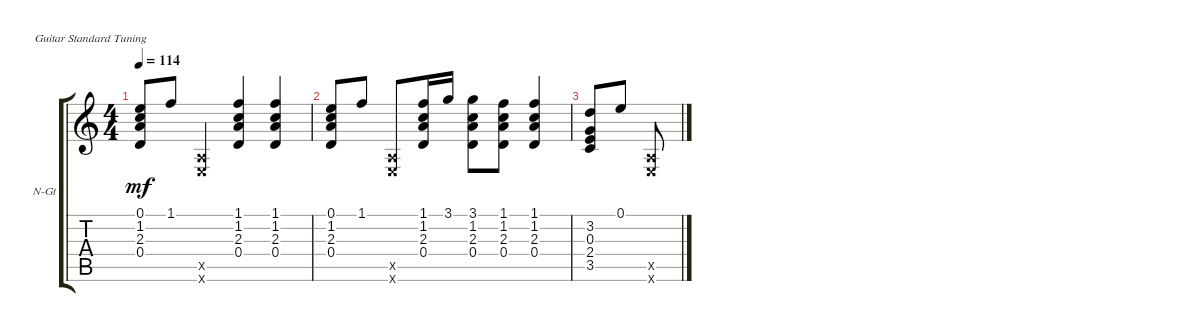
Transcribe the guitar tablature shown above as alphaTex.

\defaultSystemsLayout 4
\bracketExtendMode groupsimilarinstruments
\firstSystemTrackNameOrientation horizontal
\otherSystemsTrackNameOrientation horizontal
\track ("Nylon Guitar" "N-Gt") {instrument acousticguitarnylon}
\staff {score tabs}
\tuning (E4 B3 G3 D3 A2 E2)
\ts (4 4)
\tempo 114
\clef g2
\ks c
(0.1 1.2 2.3 0.4).8{dy mf instrument acousticguitarnylon} 1.1.8 (0.5{x} 0.6{x}).4 (1.1 1.2 2.3 0.4).4 (1.1 1.2 2.3 0.4).4 |
(0.1 1.2 2.3 0.4).8 1.1.8 (0.6{x} 0.5{x}).8 (1.1 1.2 2.3 0.4).16 3.1.16 (3.1 1.2 2.3 0.4).8 (1.1 1.2 2.3 0.4).8 (1.1 1.2 2.3 0.4).4 |
(3.2 0.3 2.4 3.5).8 0.1.8 (0.5{x} 0.6{x}).8
